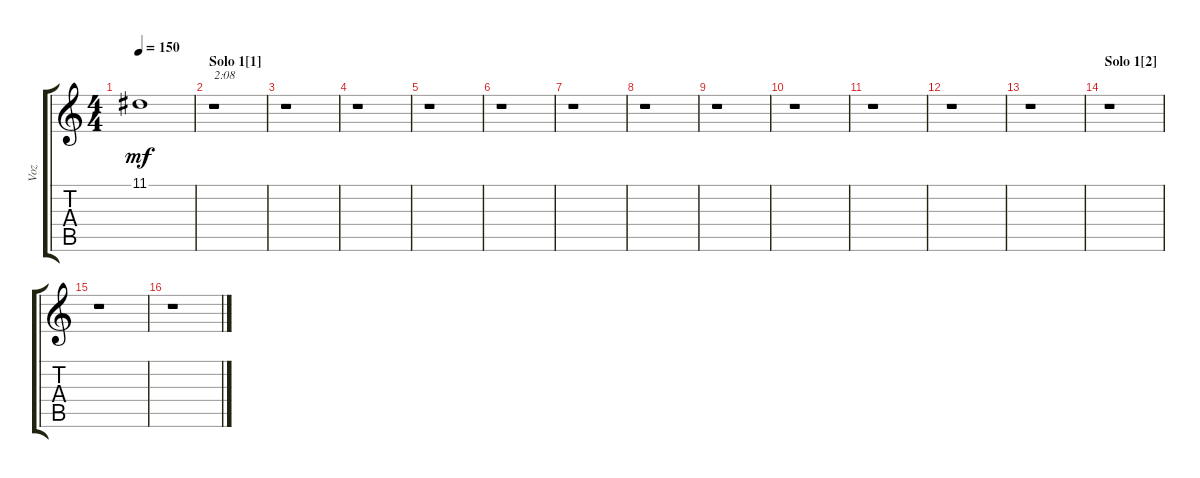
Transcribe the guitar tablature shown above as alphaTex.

\track ("Voz" "Voz") {instrument voiceoohs}
\staff {score tabs}
\tuning (E4 B3 G3 D3 A2 E2) {hide}
\ts (4 4)
\tempo 150
\clef g2
\ks c
11.1.1{dy mf} |
\section ("" "Solo 1[1]")
r.1{txt "2:08"} |
r.1 |
r.1 |
r.1 |
r.1 |
r.1 |
r.1 |
r.1 |
r.1 |
r.1 |
r.1 |
r.1 |
\section ("" "Solo 1[2]")
r.1 |
r.1 |
r.1
